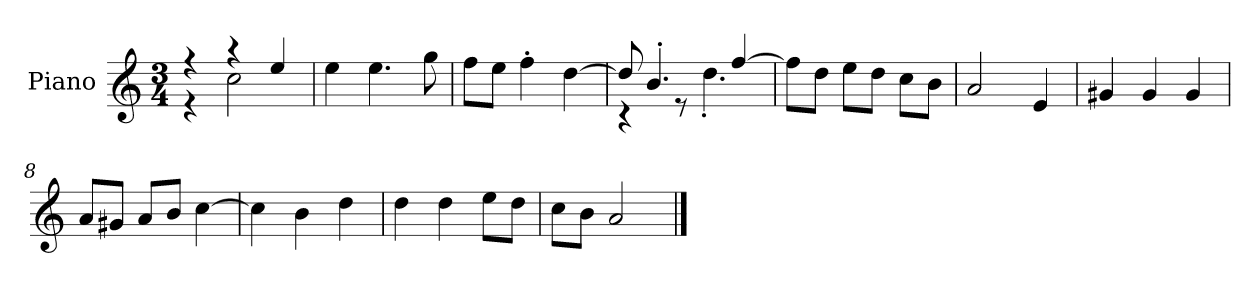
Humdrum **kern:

**kern
*part1
*staff1
*I"Piano
*I'P-no
*clefG2
*k[]
*M3/4
*MM179
=1
*^
4r	4r
4r	2cc\
4ee/	.
*v	*v
=2
4ee\
4.ee\
8gg\
=3
8ff\L
8ee\J
4ff'\
[4dd\
=4
*^
8dd/]	4r
4.b'/	.
.	8r
.	4.dd'\
[4ff/	.
*v	*v
=5
8ff\L]
8dd\J
8ee\L
8dd\J
8cc\L
8b\J
=6
2a/
4e/
=7
4g#X/
4g#/
4g#/
=8
8a/L
8g#X/J
8a/L
8b/J
[4cc\
!!LO:LB:g=z
=9
4cc\]
4b\
4dd\
=10
4dd\
4dd\
8ee\L
8dd\J
=11
8cc\L
8b\J
2a/
==
*-
